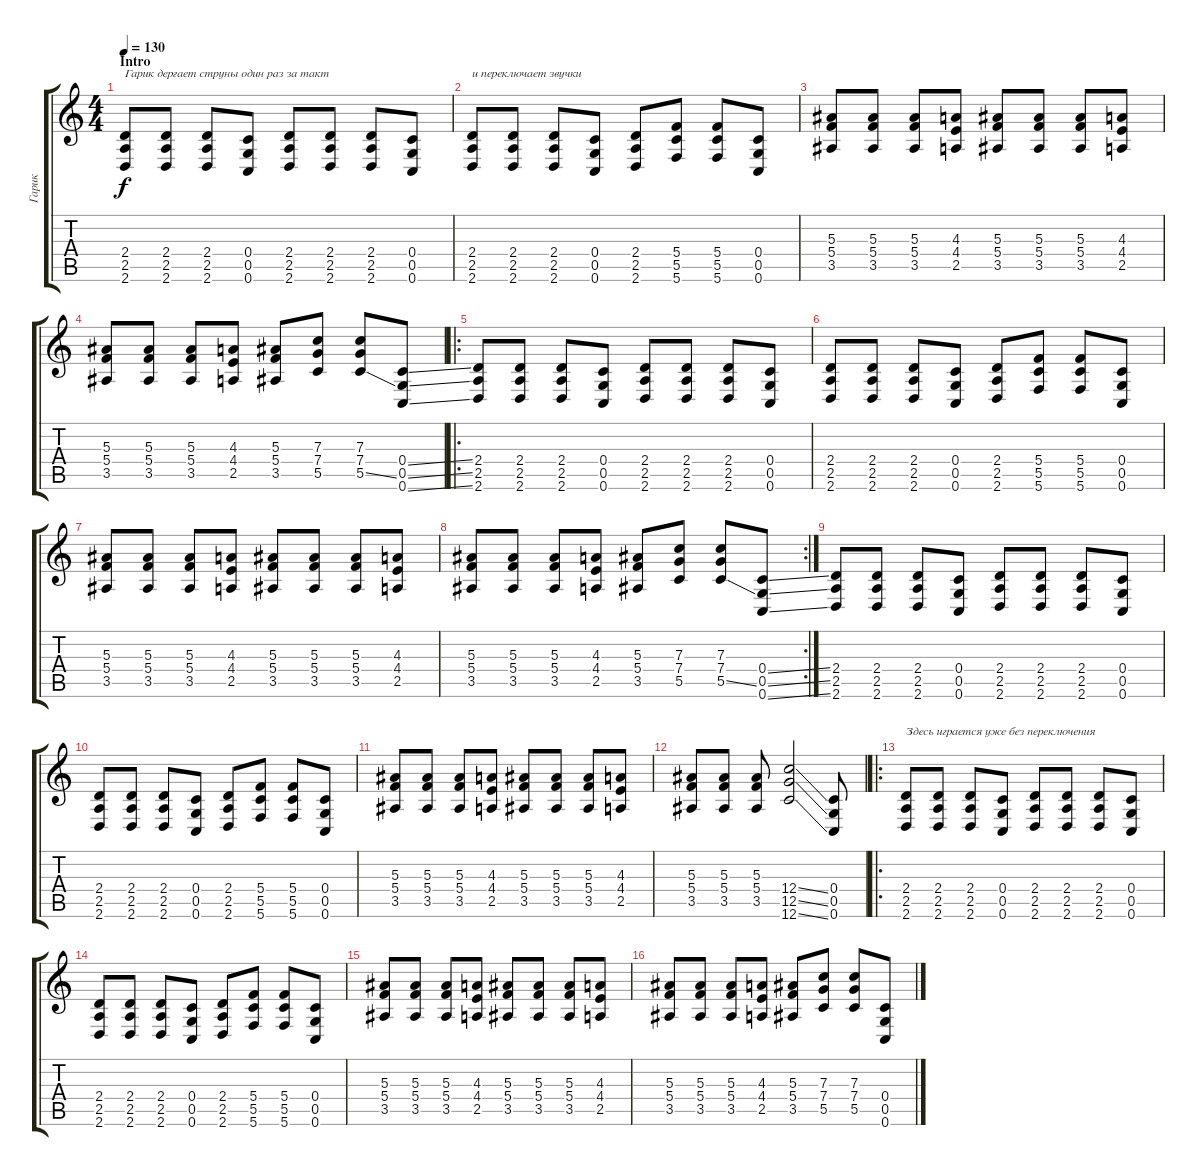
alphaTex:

\track ("Гарик" "Гарик") {instrument distortionguitar}
\staff {score tabs}
\tuning (D4 A3 F3 C3 G2 C2) {hide}
\ts (4 4)
\section ("" "Intro")
\tempo 130
\clef g2
\ks c
(2.4 2.5 2.6).8{txt "Гарик дергает струны один раз за такт" dy f instrument distortionguitar} (2.4 2.5 2.6).8 (2.4 2.5 2.6).8 (0.4 0.5 0.6).8 (2.4 2.5 2.6).8 (2.4 2.5 2.6).8 (2.4 2.5 2.6).8 (0.4 0.5 0.6).8 |
(2.4 2.5 2.6).8{txt "и переключает звучки"} (2.4 2.5 2.6).8 (2.4 2.5 2.6).8 (0.4 0.5 0.6).8 (2.4 2.5 2.6).8 (5.4 5.5 5.6).8 (5.4 5.5 5.6).8 (0.4 0.5 0.6).8 |
(5.3 5.4 3.5).8 (5.3 5.4 3.5).8 (5.3 5.4 3.5).8 (4.3 4.4 2.5).8 (5.3 5.4 3.5).8 (5.3 5.4 3.5).8 (5.3 5.4 3.5).8 (4.3 4.4 2.5).8 |
(5.3 5.4 3.5).8 (5.3 5.4 3.5).8 (5.3 5.4 3.5).8 (4.3 4.4 2.5).8 (5.3 5.4 3.5).8 (7.3 7.4 5.5).8 (7.3 7.4 5.5{ss}).8 (0.4{ss} 0.5{ss} 0.6{ss}).8 |
\ro
(2.4 2.5 2.6).8 (2.4 2.5 2.6).8 (2.4 2.5 2.6).8 (0.4 0.5 0.6).8 (2.4 2.5 2.6).8 (2.4 2.5 2.6).8 (2.4 2.5 2.6).8 (0.4 0.5 0.6).8 |
(2.4 2.5 2.6).8 (2.4 2.5 2.6).8 (2.4 2.5 2.6).8 (0.4 0.5 0.6).8 (2.4 2.5 2.6).8 (5.4 5.5 5.6).8 (5.4 5.5 5.6).8 (0.4 0.5 0.6).8 |
(5.3 5.4 3.5).8 (5.3 5.4 3.5).8 (5.3 5.4 3.5).8 (4.3 4.4 2.5).8 (5.3 5.4 3.5).8 (5.3 5.4 3.5).8 (5.3 5.4 3.5).8 (4.3 4.4 2.5).8 |
\rc 2
(5.3 5.4 3.5).8 (5.3 5.4 3.5).8 (5.3 5.4 3.5).8 (4.3 4.4 2.5).8 (5.3 5.4 3.5).8 (7.3 7.4 5.5).8 (7.3 7.4 5.5{ss}).8 (0.4{ss} 0.5{ss} 0.6{ss}).8 |
(2.4 2.5 2.6).8 (2.4 2.5 2.6).8 (2.4 2.5 2.6).8 (0.4 0.5 0.6).8 (2.4 2.5 2.6).8 (2.4 2.5 2.6).8 (2.4 2.5 2.6).8 (0.4 0.5 0.6).8 |
(2.4 2.5 2.6).8 (2.4 2.5 2.6).8 (2.4 2.5 2.6).8 (0.4 0.5 0.6).8 (2.4 2.5 2.6).8 (5.4 5.5 5.6).8 (5.4 5.5 5.6).8 (0.4 0.5 0.6).8 |
(5.3 5.4 3.5).8 (5.3 5.4 3.5).8 (5.3 5.4 3.5).8 (4.3 4.4 2.5).8 (5.3 5.4 3.5).8 (5.3 5.4 3.5).8 (5.3 5.4 3.5).8 (4.3 4.4 2.5).8 |
(5.3 5.4 3.5).8 (5.3 5.4 3.5).8 (5.3 5.4 3.5).8 (12.4{ss} 12.5{ss} 12.6{ss}).2 (0.4 0.5 0.6).8 |
\ro
(2.4 2.5 2.6).8{txt "Здесь играется уже без переключения" volume 16} (2.4 2.5 2.6).8 (2.4 2.5 2.6).8 (0.4 0.5 0.6).8 (2.4 2.5 2.6).8 (2.4 2.5 2.6).8 (2.4 2.5 2.6).8 (0.4 0.5 0.6).8 |
(2.4 2.5 2.6).8 (2.4 2.5 2.6).8 (2.4 2.5 2.6).8 (0.4 0.5 0.6).8 (2.4 2.5 2.6).8 (5.4 5.5 5.6).8 (5.4 5.5 5.6).8 (0.4 0.5 0.6).8 |
(5.3 5.4 3.5).8 (5.3 5.4 3.5).8 (5.3 5.4 3.5).8 (4.3 4.4 2.5).8 (5.3 5.4 3.5).8 (5.3 5.4 3.5).8 (5.3 5.4 3.5).8 (4.3 4.4 2.5).8 |
(5.3 5.4 3.5).8 (5.3 5.4 3.5).8 (5.3 5.4 3.5).8 (4.3 4.4 2.5).8 (5.3 5.4 3.5).8 (7.3 7.4 5.5).8 (7.3 7.4 5.5).8 (0.4 0.5 0.6).8
